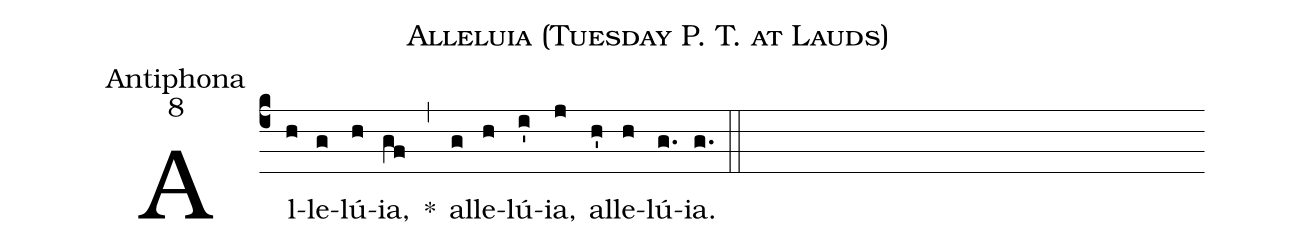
name:Alleluia (Tuesday P. T. at Lauds);
office-part:Antiphona;
mode:8;
%%
(c4)Al(h)le(g)lú(h)ia,(gf) *(,) al(g)le(h)lú(i')ia,(j) al(h')le(h)lú(g.)ia.(g.) (::)
